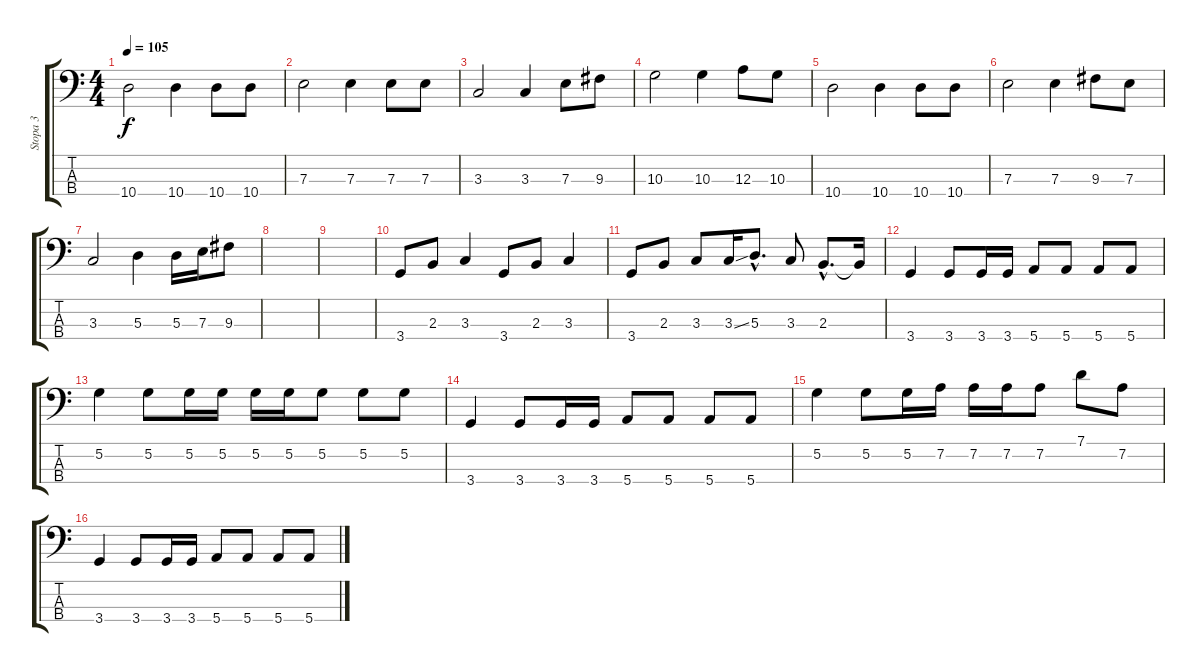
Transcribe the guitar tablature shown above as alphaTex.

\track ("Stopa 3" "Stopa 3") {instrument electricbasspick}
\staff {score tabs}
\tuning (G2 D2 A1 E1) {hide}
\ts (4 4)
\tempo 105
\clef f4
\ks c
10.4.2{dy f} 10.4.4 10.4.8 10.4.8 |
7.3.2 7.3.4 7.3.8 7.3.8 |
3.3.2 3.3.4 7.3.8 9.3.8 |
10.3.2 10.3.4 12.3.8 10.3.8 |
10.4.2 10.4.4 10.4.8 10.4.8 |
7.3.2 7.3.4 9.3.8 7.3.8 |
3.3.2 5.3.4 5.3.16 7.3.16 9.3.8 |
|
|
3.4.8 2.3.8 3.3.4 3.4.8 2.3.8 3.3.4 |
3.4.8 2.3.8 3.3.8 3.3{ss}.16 5.3{hac}.8{d} 3.3.8 2.3{hac}.8{d} 2.3{t}.16 |
3.4.4 3.4.8 3.4.16 3.4.16 5.4.8 5.4.8 5.4.8 5.4.8 |
5.2.4 5.2.8 5.2.16 5.2.16 5.2.16 5.2.16 5.2.8 5.2.8 5.2.8 |
3.4.4 3.4.8 3.4.16 3.4.16 5.4.8 5.4.8 5.4.8 5.4.8 |
5.2.4 5.2.8 5.2.16 7.2.16 7.2.16 7.2.16 7.2.8 7.1.8 7.2.8 |
3.4.4 3.4.8 3.4.16 3.4.16 5.4.8 5.4.8 5.4.8 5.4.8
